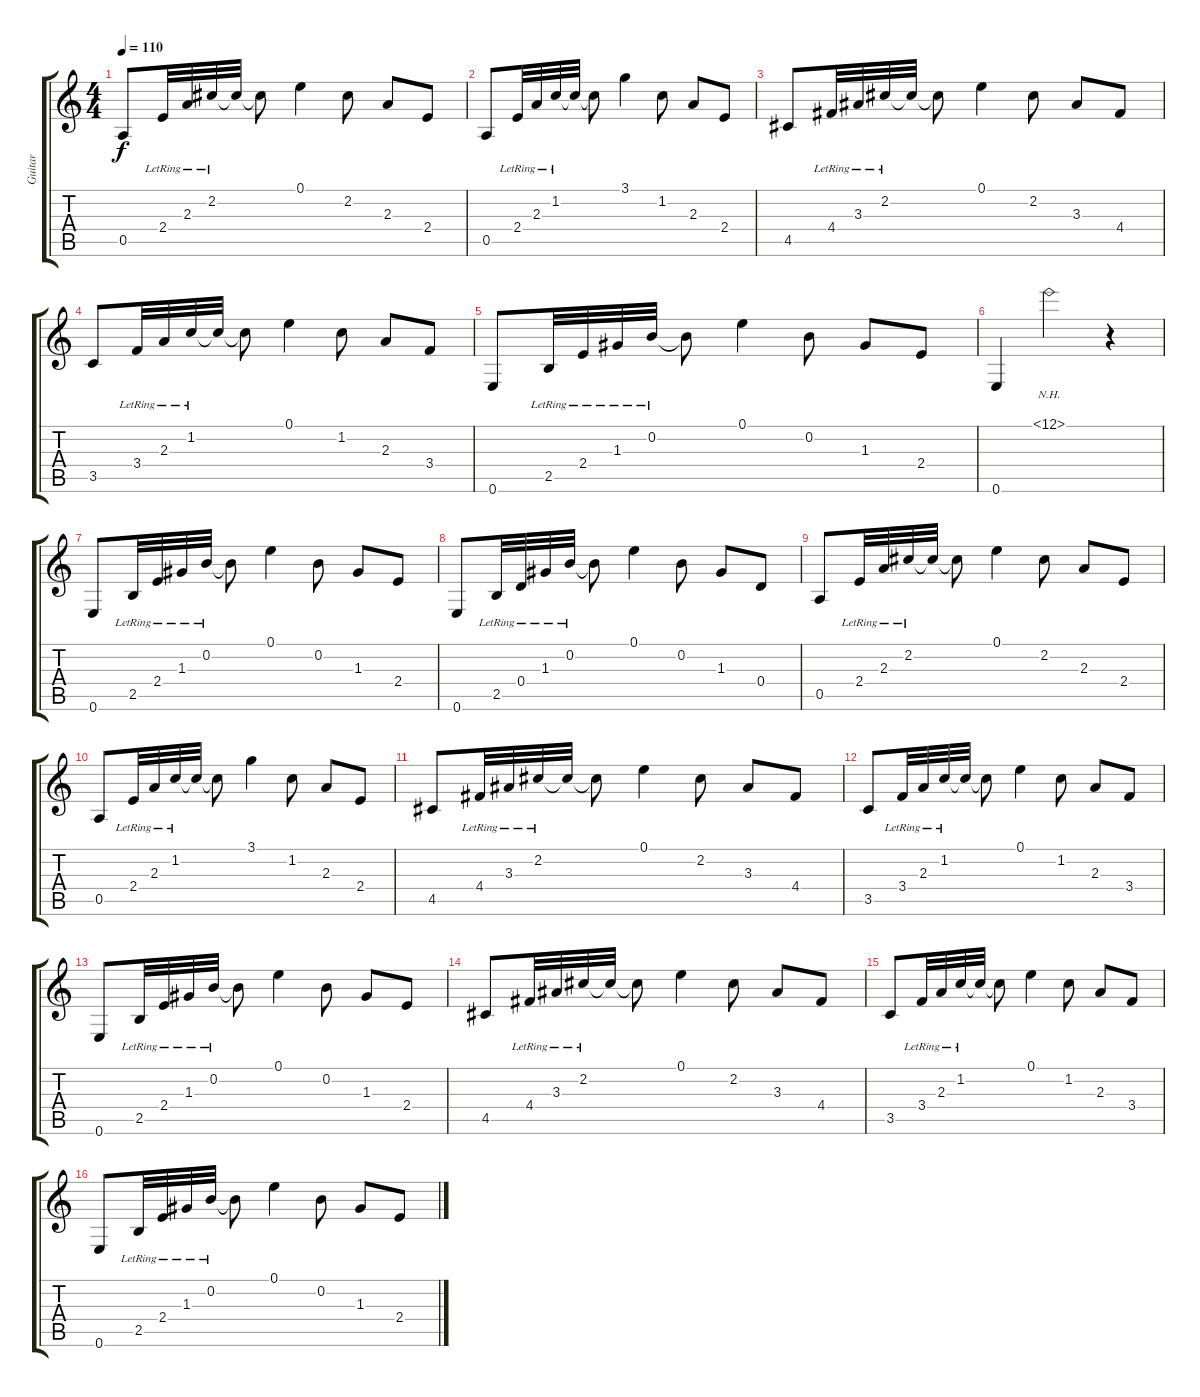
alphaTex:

\track ("Guitar" "Guitar") {instrument acousticguitarsteel}
\staff {score tabs}
\tuning (E4 B3 G3 D3 A2 E2) {hide}
\ts (4 4)
\tempo 110
\clef g2
\ks c
0.5.8{dy f} 2.4{lr}.32 2.3{lr}.32 2.2{lr}.32 2.2{t}.32 2.2{t}.8 0.1.4 2.2.8 2.3.8 2.4.8 |
0.5.8 2.4{lr}.32 2.3{lr}.32 1.2{lr}.32 1.2{t}.32 1.2{t}.8 3.1.4 1.2.8 2.3.8 2.4.8 |
4.5.8 4.4{lr}.32 3.3{lr}.32 2.2{lr}.32 2.2{t}.32 2.2{t}.8 0.1.4 2.2.8 3.3.8 4.4.8 |
3.5.8 3.4{lr}.32 2.3{lr}.32 1.2{lr}.32 1.2{t}.32 1.2{t}.8 0.1.4 1.2.8 2.3.8 3.4.8 |
0.6.8 2.5{lr}.32 2.4{lr}.32 1.3{lr}.32 0.2{lr}.32 0.2{t}.8 0.1.4 0.2.8 1.3.8 2.4.8 |
0.6.4 12.1{nh}.2 r.4 |
0.6.8 2.5{lr}.32 2.4{lr}.32 1.3{lr}.32 0.2{lr}.32 0.2{t}.8 0.1.4 0.2.8 1.3.8 2.4.8 |
0.6.8 2.5{lr}.32 0.4{lr}.32 1.3{lr}.32 0.2{lr}.32 0.2{t}.8 0.1.4 0.2.8 1.3.8 0.4.8 |
0.5.8 2.4{lr}.32 2.3{lr}.32 2.2{lr}.32 2.2{t}.32 2.2{t}.8 0.1.4 2.2.8 2.3.8 2.4.8 |
0.5.8 2.4{lr}.32 2.3{lr}.32 1.2{lr}.32 1.2{t}.32 1.2{t}.8 3.1.4 1.2.8 2.3.8 2.4.8 |
4.5.8 4.4{lr}.32 3.3{lr}.32 2.2{lr}.32 2.2{t}.32 2.2{t}.8 0.1.4 2.2.8 3.3.8 4.4.8 |
3.5.8 3.4{lr}.32 2.3{lr}.32 1.2{lr}.32 1.2{t}.32 1.2{t}.8 0.1.4 1.2.8 2.3.8 3.4.8 |
0.6.8 2.5{lr}.32 2.4{lr}.32 1.3{lr}.32 0.2{lr}.32 0.2{t}.8 0.1.4 0.2.8 1.3.8 2.4.8 |
4.5.8 4.4{lr}.32 3.3{lr}.32 2.2{lr}.32 2.2{t}.32 2.2{t}.8 0.1.4 2.2.8 3.3.8 4.4.8 |
3.5.8 3.4{lr}.32 2.3{lr}.32 1.2{lr}.32 1.2{t}.32 1.2{t}.8 0.1.4 1.2.8 2.3.8 3.4.8 |
0.6.8 2.5{lr}.32 2.4{lr}.32 1.3{lr}.32 0.2{lr}.32 0.2{t}.8 0.1.4 0.2.8 1.3.8 2.4.8
